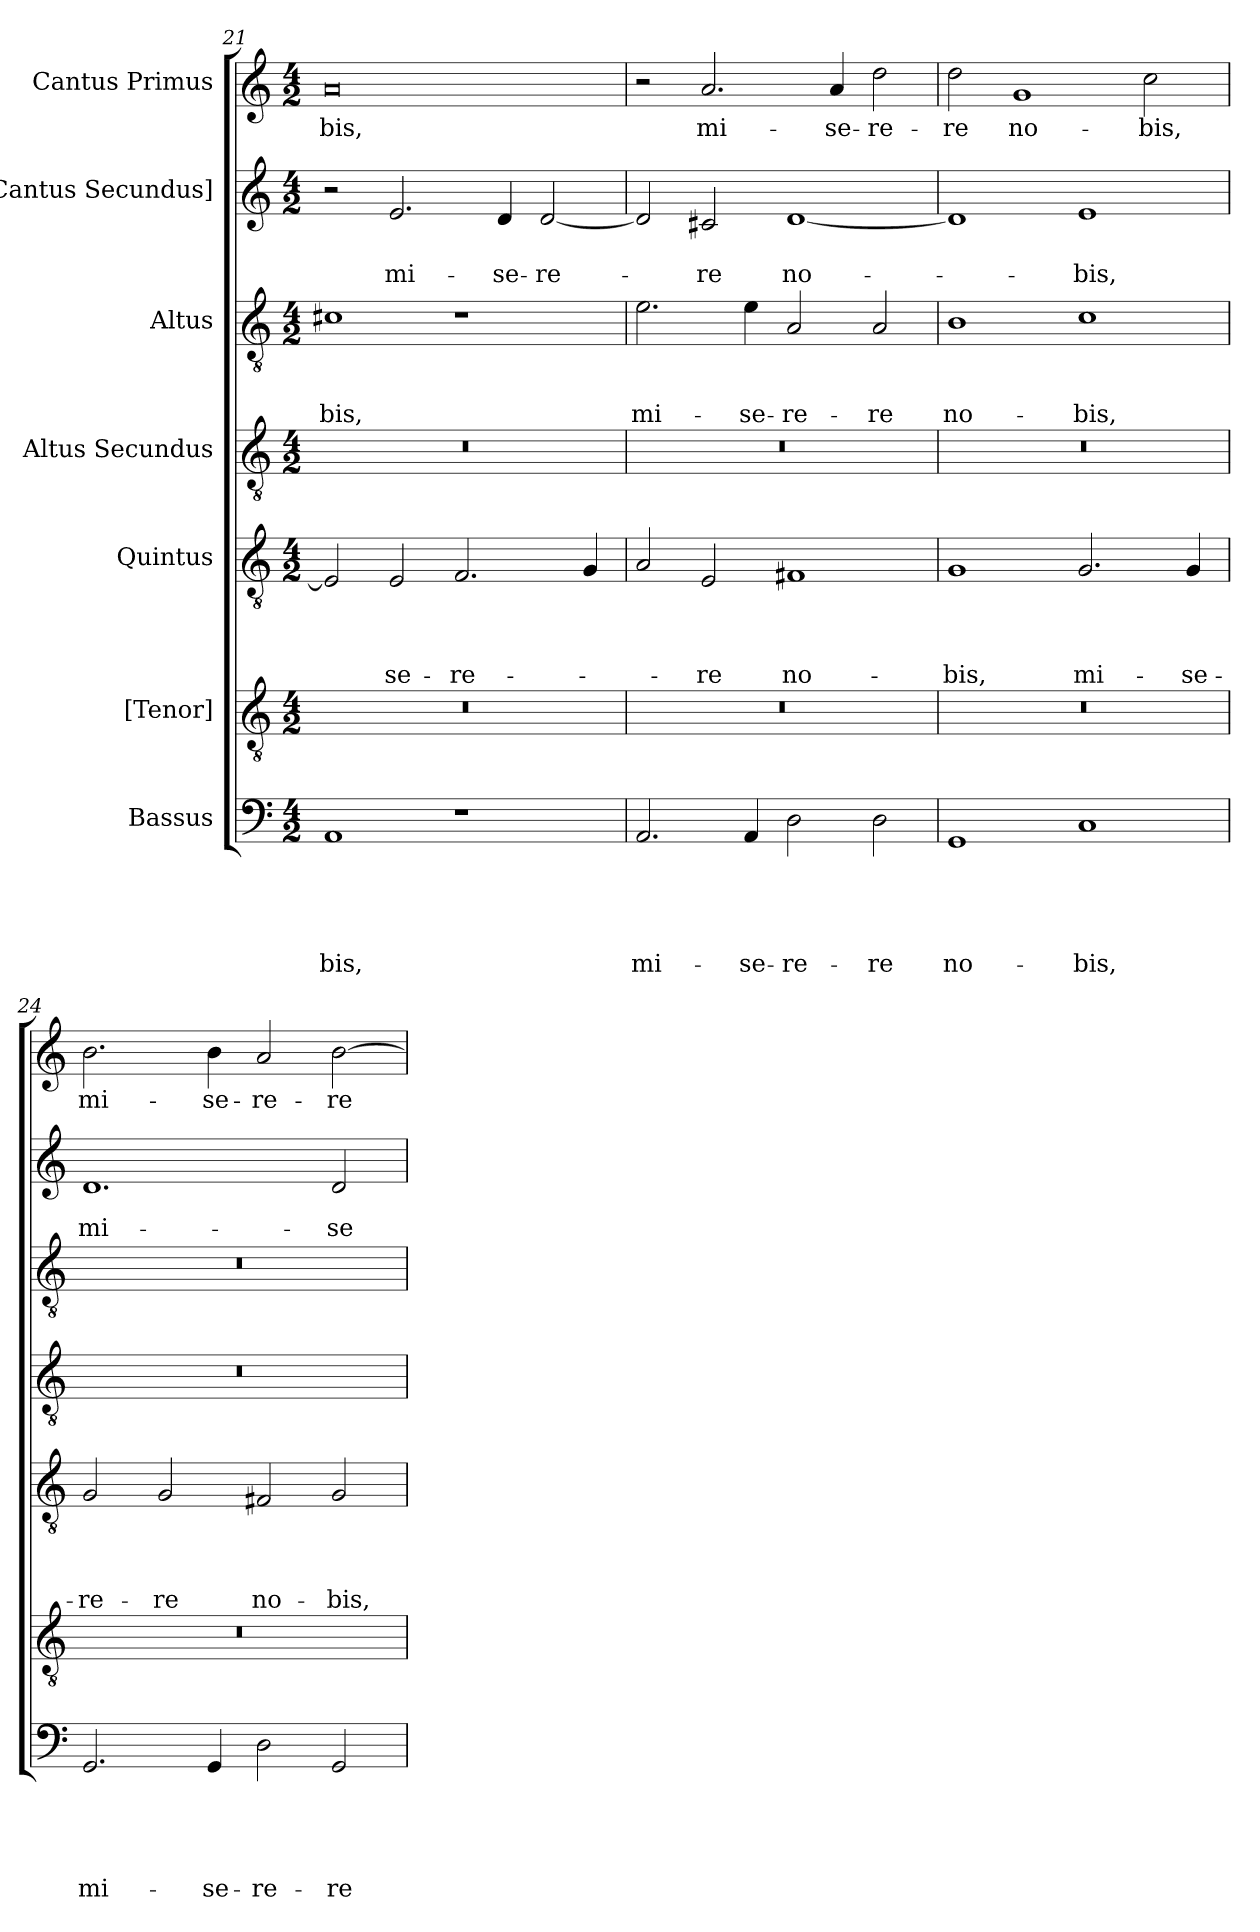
**kern	**text	**text	**text	**text	**text	**kern	**kern	**text	**text	**text	**text	**kern	**kern	**text	**text	**text	**kern	**text	**text	**kern	**text
*part7	*part7	*part7	*part7	*part7	*part7	*part6	*part5	*part5	*part5	*part5	*part5	*part4	*part3	*part3	*part3	*part3	*part2	*part2	*part2	*part1	*part1
*staff7	*staff7	*staff7	*staff7	*staff7	*staff7	*staff6	*staff5	*staff5	*staff5	*staff5	*staff5	*staff4	*staff3	*staff3	*staff3	*staff3	*staff2	*staff2	*staff2	*staff1	*staff1
*I"Bassus	*	*	*	*	*	*I"[Tenor]	*I"Quintus	*	*	*	*	*I"Altus Secundus	*I"Altus	*	*	*	*I"[Cantus Secundus]	*	*	*I"Cantus Primus	*
*clefF4	*	*	*	*	*	*clefGv2	*clefGv2	*	*	*	*	*clefGv2	*clefGv2	*	*	*	*clefG2	*	*	*clefG2	*
*k[]	*	*	*	*	*	*k[]	*k[]	*	*	*	*	*k[]	*k[]	*	*	*	*k[]	*	*	*k[]	*
*M4/2	*	*	*	*	*	*M4/2	*M4/2	*	*	*	*	*M4/2	*M4/2	*	*	*	*M4/2	*	*	*M4/2	*
=21	=21	=21	=21	=21	=21	=21	=21	=21	=21	=21	=21	=21	=21	=21	=21	=21	=21	=21	=21	=21	=21
1AA/	.	.	.	.	-bis,	0r	2E/]	.	.	.	.	0r	1c#X\	.	.	-bis,	2r	.	.	0a/	-bis,
.	.	.	.	.	.	.	2E/	.	.	.	-se-	.	.	.	.	.	2.e/	.	mi-	.	.
1r	.	.	.	.	.	.	2.F/	.	.	.	-re-	.	1r	.	.	.	.	.	.	.	.
.	.	.	.	.	.	.	.	.	.	.	.	.	.	.	.	.	4d/	.	-se-	.	.
.	.	.	.	.	.	.	.	.	.	.	.	.	.	.	.	.	[2d/	.	-re-	.	.
.	.	.	.	.	.	.	4G/	.	.	.	.	.	.	.	.	.	.	.	.	.	.
=22	=22	=22	=22	=22	=22	=22	=22	=22	=22	=22	=22	=22	=22	=22	=22	=22	=22	=22	=22	=22	=22
2.AA/	.	.	.	.	mi-	0r	2A/	.	.	.	.	0r	2.e\	.	.	mi-	2d/]	.	.	2r	.
.	.	.	.	.	.	.	2E/	.	.	.	-re	.	.	.	.	.	2c#X/	.	-re	2.a/	mi-
4AA/	.	.	.	.	-se-	.	.	.	.	.	.	.	4e\	.	.	-se-	.	.	.	.	.
2D\	.	.	.	.	-re-	.	1F#X/	.	.	.	no-	.	2A/	.	.	-re-	[1d/	.	no-	.	.
.	.	.	.	.	.	.	.	.	.	.	.	.	.	.	.	.	.	.	.	4a/	-se-
2D\	.	.	.	.	-re	.	.	.	.	.	.	.	2A/	.	.	-re	.	.	.	2dd\	-re-
=23	=23	=23	=23	=23	=23	=23	=23	=23	=23	=23	=23	=23	=23	=23	=23	=23	=23	=23	=23	=23	=23
1GG/	.	.	.	.	no-	0r	1G/	.	.	.	-bis,	0r	1B\	.	.	no-	1d/]	.	.	2dd\	-re
.	.	.	.	.	.	.	.	.	.	.	.	.	.	.	.	.	.	.	.	1g/	no-
1C/	.	.	.	.	-bis,	.	2.G/	.	.	.	mi-	.	1c\	.	.	-bis,	1e/	.	-bis,	.	.
.	.	.	.	.	.	.	.	.	.	.	.	.	.	.	.	.	.	.	.	2cc\	-bis,
.	.	.	.	.	.	.	4G/	.	.	.	-se-	.	.	.	.	.	.	.	.	.	.
=24	=24	=24	=24	=24	=24	=24	=24	=24	=24	=24	=24	=24	=24	=24	=24	=24	=24	=24	=24	=24	=24
2.GG/	.	.	.	.	mi-	0r	2G/	.	.	.	-re-	0r	0r	.	.	.	1.d/	.	mi-	2.b\	mi-
.	.	.	.	.	.	.	2G/	.	.	.	-re	.	.	.	.	.	.	.	.	.	.
4GG/	.	.	.	.	-se-	.	.	.	.	.	.	.	.	.	.	.	.	.	.	4b\	-se-
2D\	.	.	.	.	-re-	.	2F#X/	.	.	.	no-	.	.	.	.	.	.	.	.	2a/	-re-
2GG/	.	.	.	.	-re	.	2G/	.	.	.	-bis,	.	.	.	.	.	2d/	.	-se-	[2b\	-re
=	=	=	=	=	=	=	=	=	=	=	=	=	=	=	=	=	=	=	=	=	=
*-	*-	*-	*-	*-	*-	*-	*-	*-	*-	*-	*-	*-	*-	*-	*-	*-	*-	*-	*-	*-	*-
